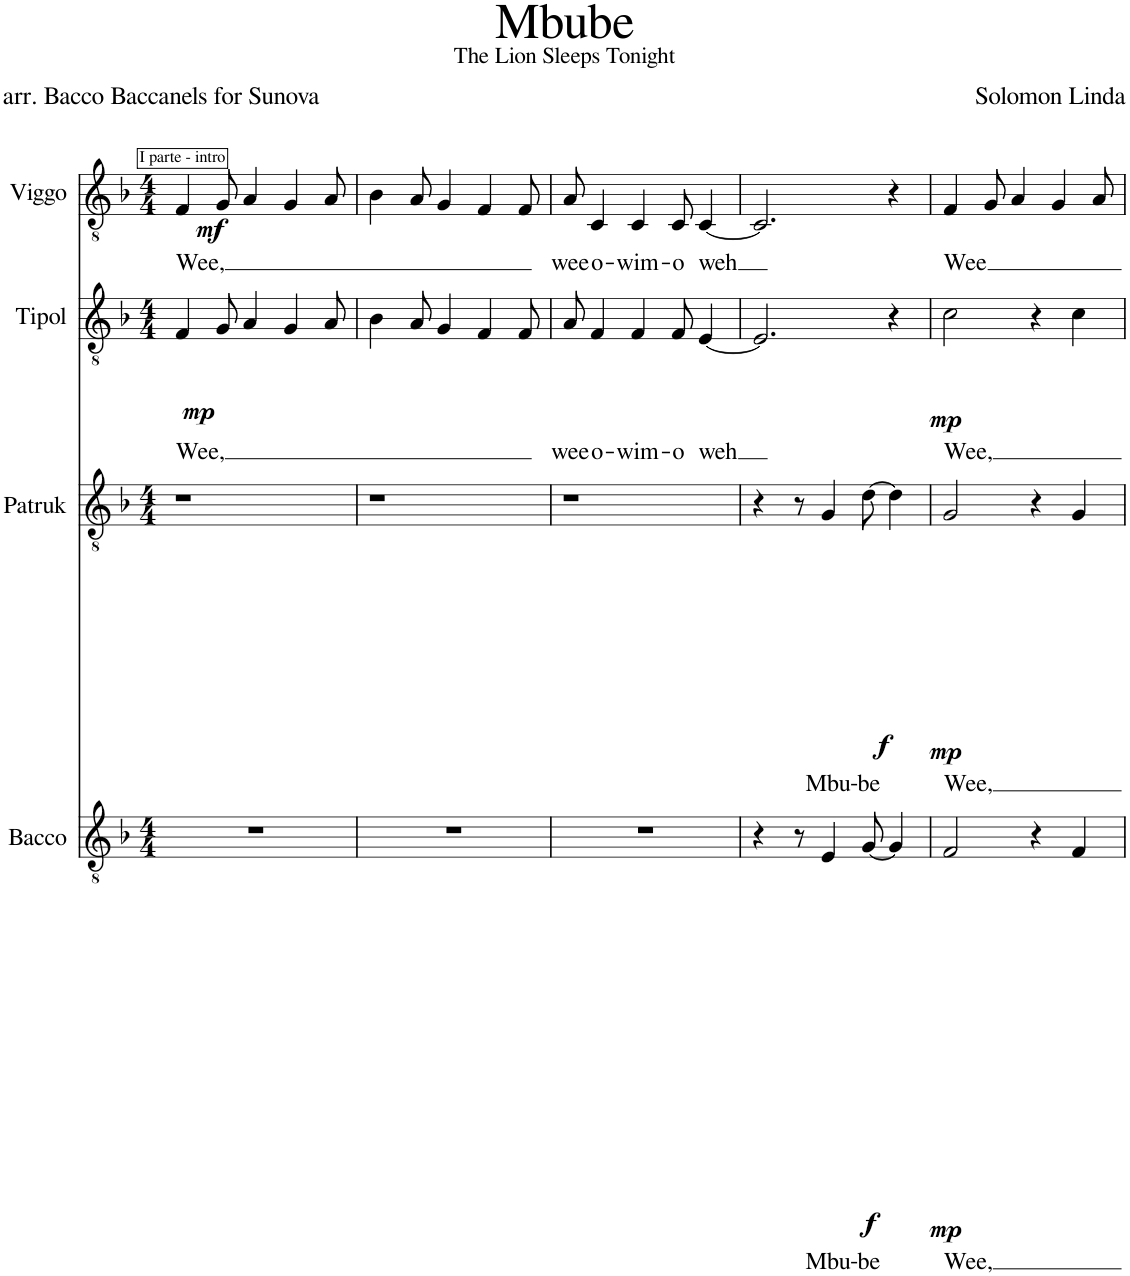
**kern	**text	**dynam	**kern	**text	**dynam	**kern	**text	**dynam	**kern	**text	**dynam
*part4	*part4	*part4	*part3	*part3	*part3	*part2	*part2	*part2	*part1	*part1	*part1
*staff4	*staff4	*staff4	*staff3	*staff3	*staff3	*staff2	*staff2	*staff2	*staff1	*staff1	*staff1
*I"Bacco	*	*	*I"Patruk	*	*	*I"Tipol	*	*	*I"Viggo	*	*
*I'B	*	*	*I'P	*	*	*I'T	*	*	*I'V	*	*
*clefGv2	*	*	*clefGv2	*	*	*clefGv2	*	*	*clefGv2	*	*
*k[b-]	*	*	*k[b-]	*	*	*k[b-]	*	*	*k[b-]	*	*
*M4/4	*	*	*M4/4	*	*	*M4/4	*	*	*M4/4	*	*
=1	=1	=1	=1	=1	=1	=1	=1	=1	=1	=1	=1
!	!	!	!	!	!	!	!LO:LY:b	!LO:DY:b	!	!LO:LY:b	!LO:DY:b
1r	.	.	1r	.	.	4F/	Wee,	mp	4F/	Wee,	mf
.	.	.	.	.	.	8G/	.	.	8G/	.	.
.	.	.	.	.	.	4A/	.	.	4A/	.	.
.	.	.	.	.	.	4G/	.	.	4G/	.	.
.	.	.	.	.	.	8A/	.	.	8A/	.	.
=2	=2	=2	=2	=2	=2	=2	=2	=2	=2	=2	=2
1r	.	.	1r	.	.	4B-\	.	.	4B-\	.	.
.	.	.	.	.	.	8A/	.	.	8A/	.	.
.	.	.	.	.	.	4G/	.	.	4G/	.	.
.	.	.	.	.	.	4F/	.	.	4F/	.	.
.	.	.	.	.	.	8F/	.	.	8F/	.	.
=3	=3	=3	=3	=3	=3	=3	=3	=3	=3	=3	=3
!	!	!	!	!	!	!	!LO:LY:b	!	!	!LO:LY:b	!
1r	.	.	1r	.	.	8A/	wee	.	8A/	wee	.
!	!	!	!	!	!	!	!LO:LY:b	!	!	!LO:LY:b	!
.	.	.	.	.	.	4F/	o-	.	4C/	o-	.
!	!	!	!	!	!	!	!LO:LY:b	!	!	!LO:LY:b	!
.	.	.	.	.	.	4F/	-wim-	.	4C/	-wim-	.
!	!	!	!	!	!	!	!LO:LY:b	!	!	!LO:LY:b	!
.	.	.	.	.	.	8F/	o	.	8C/	o	.
!	!	!	!	!	!	!	!LO:LY:b	!	!	!LO:LY:b	!
.	.	.	.	.	.	[4E/	weh	.	[4C/	weh	.
=4	=4	=4	=4	=4	=4	=4	=4	=4	=4	=4	=4
4r	.	.	4r	.	.	2.E/]	.	.	2.C/]	.	.
8r	.	.	8r	.	.	.	.	.	.	.	.
!	!LO:LY:b	!LO:DY:b	!	!LO:LY:b	!LO:DY:b	!	!	!	!	!	!
4E/	Mbu-	f	4G/	Mbu-	f	.	.	.	.	.	.
!	!LO:LY:b	!	!	!LO:LY:b	!	!	!	!	!	!	!
[8G/	-be	.	[8d\	-be	.	.	.	.	.	.	.
4G/]	.	.	4d\]	.	.	4r	.	.	4r	.	.
=5	=5	=5	=5	=5	=5	=5	=5	=5	=5	=5	=5
!	!LO:LY:b	!LO:DY:b	!	!LO:LY:b	!LO:DY:b	!	!LO:LY:b	!LO:DY:b	!	!LO:LY:b	!
2F/	Wee,	mp	2G/	Wee,	mp	2c\	Wee,	mp	4F/	Wee	.
.	.	.	.	.	.	.	.	.	8G/	.	.
.	.	.	.	.	.	.	.	.	4A/	.	.
4r	.	.	4r	.	.	4r	.	.	.	.	.
.	.	.	.	.	.	.	.	.	4G/	.	.
4F/	.	.	4G/	.	.	4c\	.	.	.	.	.
.	.	.	.	.	.	.	.	.	8A/	.	.
=	=	=	=	=	=	=	=	=	=	=	=
*-	*-	*-	*-	*-	*-	*-	*-	*-	*-	*-	*-
